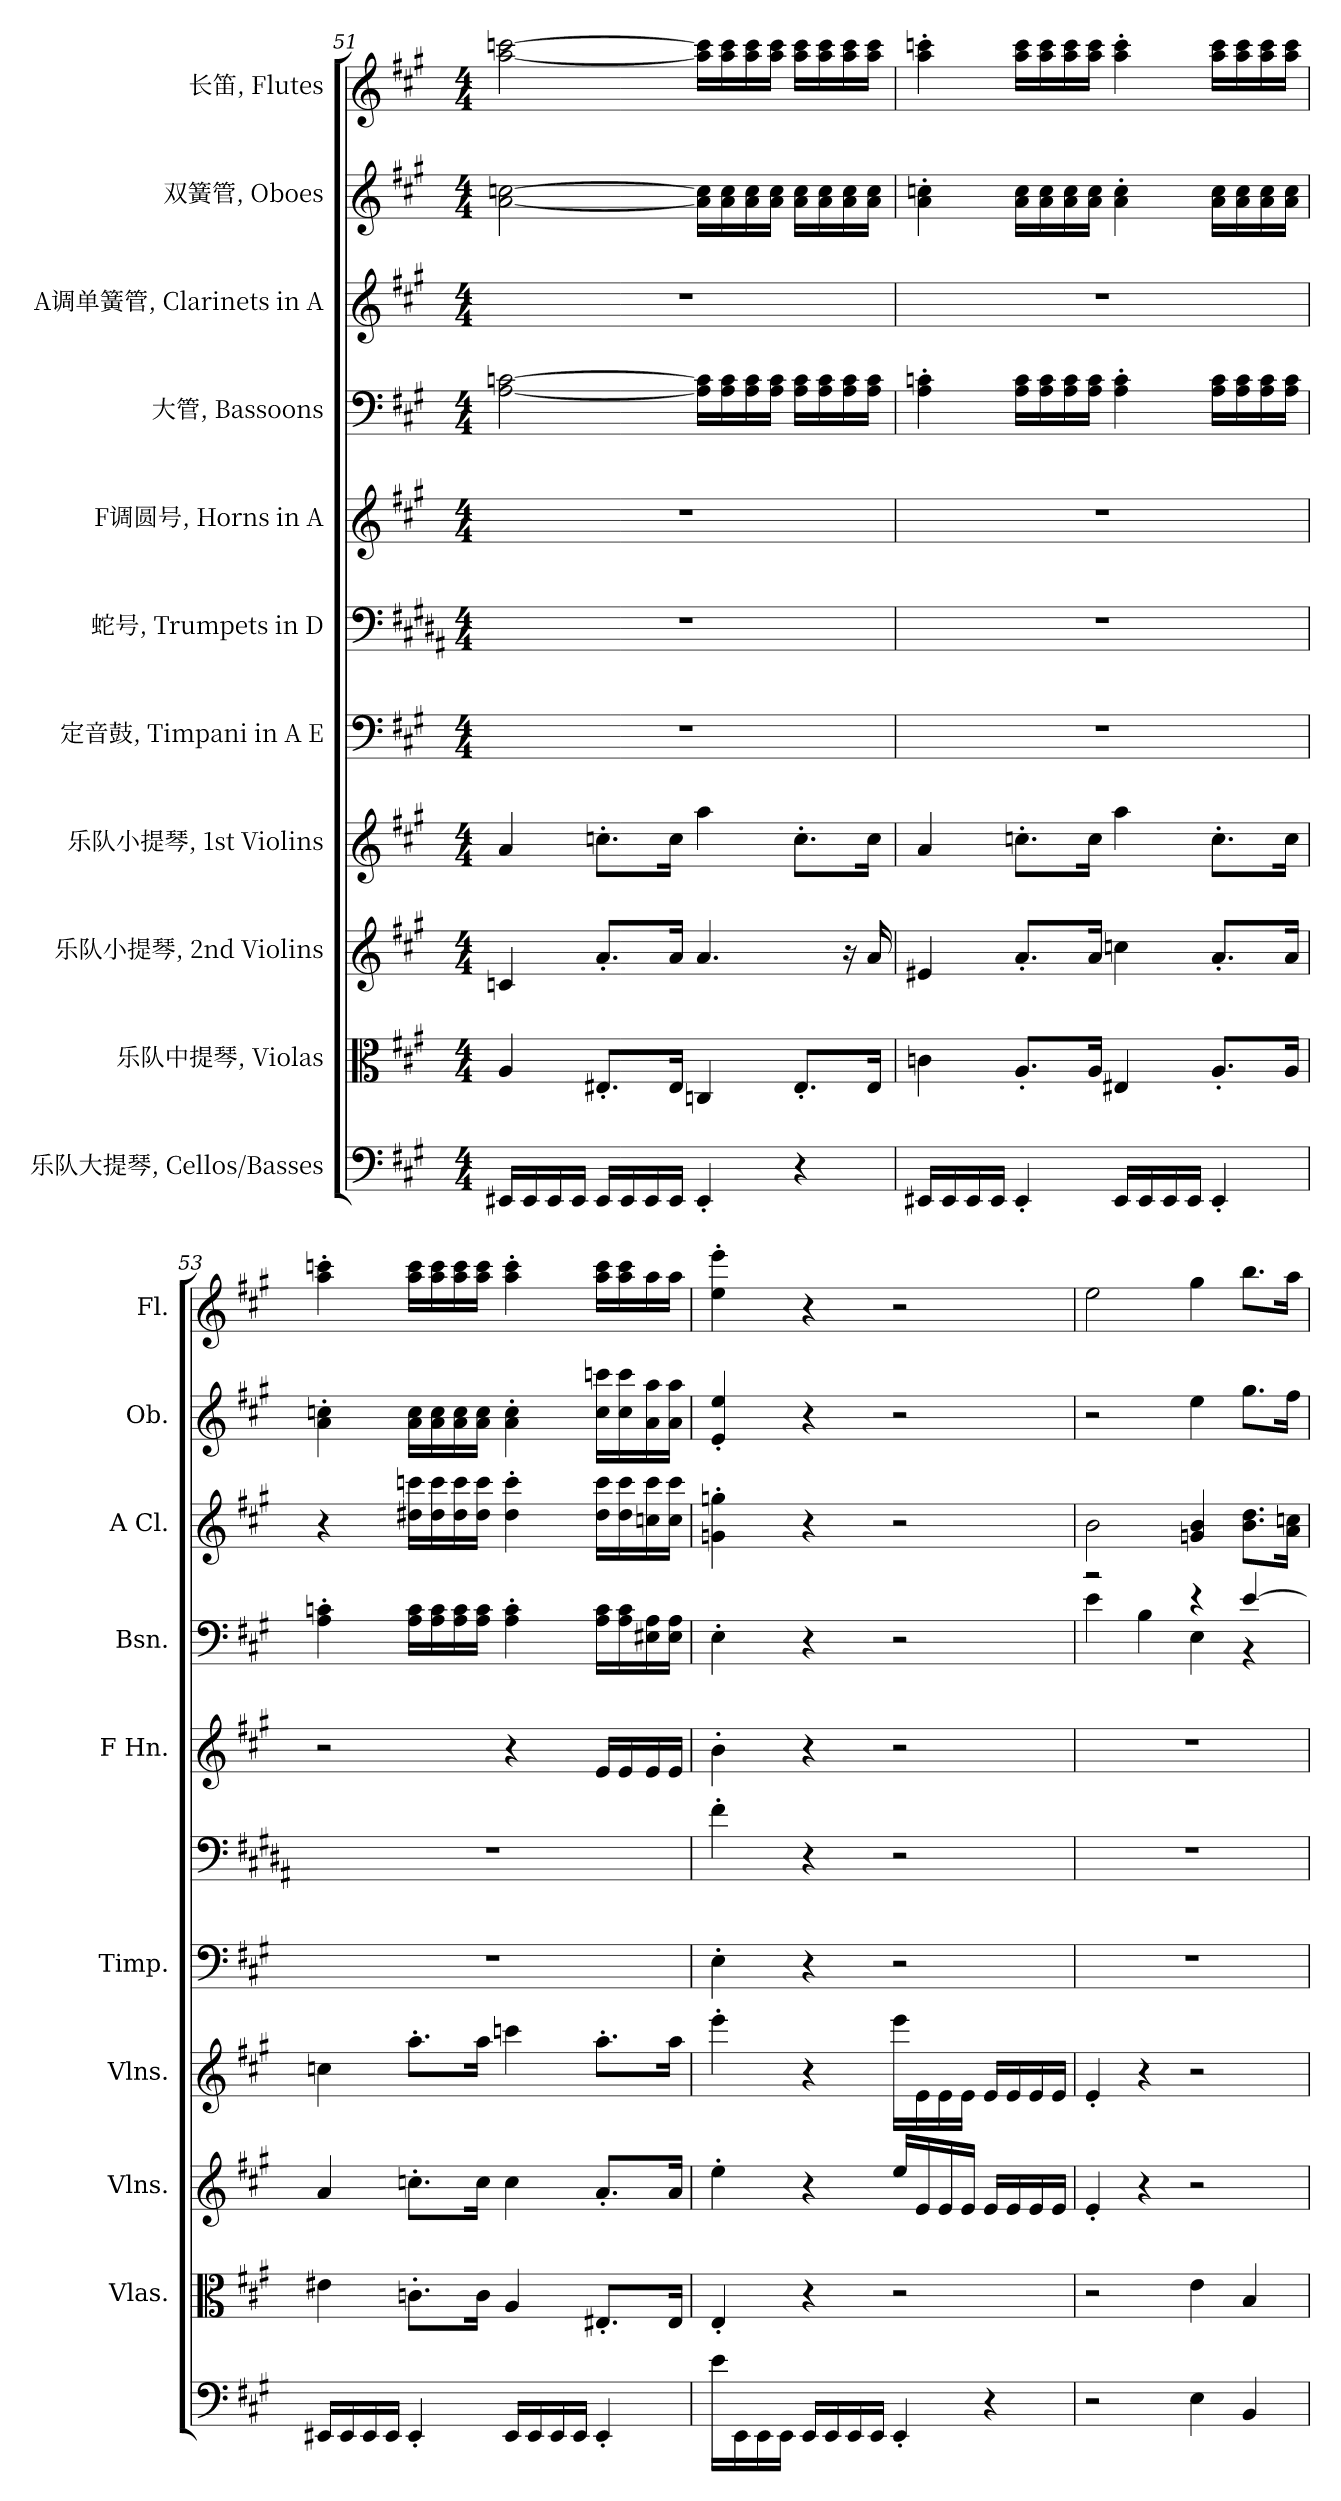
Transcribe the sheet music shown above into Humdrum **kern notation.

**kern	**kern	**kern	**kern	**kern	**kern	**kern	**kern	**kern	**kern	**kern
*part11	*part10	*part9	*part8	*part7	*part6	*part5	*part4	*part3	*part2	*part1
*staff11	*staff10	*staff9	*staff8	*staff7	*staff6	*staff5	*staff4	*staff3	*staff2	*staff1
*I"乐队大提琴, Cellos/Basses	*I"乐队中提琴, Violas	*I"乐队小提琴, 2nd Violins	*I"乐队小提琴, 1st Violins	*I"定音鼓, Timpani in A E	*I"蛇号, Trumpets in D	*I"F调圆号, Horns in A	*I"大管, Bassoons	*I"A调单簧管, Clarinets in A	*I"双簧管, Oboes	*I"长笛, Flutes
*	*I'Vlas.	*I'Vlns.	*I'Vlns.	*I'Timp.	*	*I'F Hn.	*I'Bsn.	*I'A Cl.	*I'Ob.	*I'Fl.
!!LO:PB:g=z
*clefF4	*clefC3	*clefG2	*clefG2	*clefF4	*clefF4	*clefG2	*clefF4	*clefG2	*clefG2	*clefG2
*	*	*	*	*	*ITrd1c2	*ITrd4c7	*	*ITrd2c3	*	*
*k[f#c#g#]	*k[f#c#g#]	*k[f#c#g#]	*k[f#c#g#]	*k[f#c#g#]	*k[f#c#g#]	*k[f#c#]	*k[f#c#g#]	*k[f#c#g#d#a#e#]	*k[f#c#g#]	*k[f#c#g#]
*M4/4	*M4/4	*M4/4	*M4/4	*M4/4	*M4/4	*M4/4	*M4/4	*M4/4	*M4/4	*M4/4
=51	=51	=51	=51	=51	=51	=51	=51	=51	=51	=51
16EE#X/LL	4A/	4cn/	4a/	1r	1r	1r	[2A\ [2cn\	1r	[2a\ [2ccn\	[2aa\ [2cccn\
16EE#/	.	.	.	.	.	.	.	.	.	.
16EE#/	.	.	.	.	.	.	.	.	.	.
16EE#/JJ	.	.	.	.	.	.	.	.	.	.
16EE#/LL	8.E#X'/L	8.a'/L	8.ccn'\L	.	.	.	.	.	.	.
16EE#/	.	.	.	.	.	.	.	.	.	.
16EE#/	.	.	.	.	.	.	.	.	.	.
16EE#/JJ	16E#/Jk	16a/Jk	16cc\Jk	.	.	.	.	.	.	.
4EE#'/	4Cn/	4.a/	4aa\	.	.	.	16A\] 16c\]LL	.	16a\] 16cc\]LL	16aa\] 16ccc\]LL
.	.	.	.	.	.	.	16A\ 16c\	.	16a\ 16cc\	16aa\ 16ccc\
.	.	.	.	.	.	.	16A\ 16c\	.	16a\ 16cc\	16aa\ 16ccc\
.	.	.	.	.	.	.	16A\ 16c\JJ	.	16a\ 16cc\JJ	16aa\ 16ccc\JJ
4r	8.E#'/L	.	8.cc'\L	.	.	.	16A\ 16c\LL	.	16a\ 16cc\LL	16aa\ 16ccc\LL
.	.	.	.	.	.	.	16A\ 16c\	.	16a\ 16cc\	16aa\ 16ccc\
.	.	16r	.	.	.	.	16A\ 16c\	.	16a\ 16cc\	16aa\ 16ccc\
.	16E#/Jk	16a/	16cc\Jk	.	.	.	16A\ 16c\JJ	.	16a\ 16cc\JJ	16aa\ 16ccc\JJ
!!LO:PB:g=z
=52	=52	=52	=52	=52	=52	=52	=52	=52	=52	=52
16EE#X/LL	4cn\	4e#X/	4a/	1r	1r	1r	4A\' 4cn\'	1r	4a\' 4ccn\'	4aa\' 4cccn\'
16EE#/	.	.	.	.	.	.	.	.	.	.
16EE#/	.	.	.	.	.	.	.	.	.	.
16EE#/JJ	.	.	.	.	.	.	.	.	.	.
4EE#'/	8.A'/L	8.a'/L	8.ccn'\L	.	.	.	16A\ 16c\LL	.	16a\ 16cc\LL	16aa\ 16ccc\LL
.	.	.	.	.	.	.	16A\ 16c\	.	16a\ 16cc\	16aa\ 16ccc\
.	.	.	.	.	.	.	16A\ 16c\	.	16a\ 16cc\	16aa\ 16ccc\
.	16A/Jk	16a/Jk	16cc\Jk	.	.	.	16A\ 16c\JJ	.	16a\ 16cc\JJ	16aa\ 16ccc\JJ
16EE#/LL	4E#X/	4ccn\	4aa\	.	.	.	4A\' 4c\'	.	4a\' 4cc\'	4aa\' 4ccc\'
16EE#/	.	.	.	.	.	.	.	.	.	.
16EE#/	.	.	.	.	.	.	.	.	.	.
16EE#/JJ	.	.	.	.	.	.	.	.	.	.
4EE#'/	8.A'/L	8.a'/L	8.cc'\L	.	.	.	16A\ 16c\LL	.	16a\ 16cc\LL	16aa\ 16ccc\LL
.	.	.	.	.	.	.	16A\ 16c\	.	16a\ 16cc\	16aa\ 16ccc\
.	.	.	.	.	.	.	16A\ 16c\	.	16a\ 16cc\	16aa\ 16ccc\
.	16A/Jk	16a/Jk	16cc\Jk	.	.	.	16A\ 16c\JJ	.	16a\ 16cc\JJ	16aa\ 16ccc\JJ
!!LO:PB:g=z
=53	=53	=53	=53	=53	=53	=53	=53	=53	=53	=53
16EE#X/LL	4e#X\	4a/	4ccn\	1r	1r	2r	4A\' 4cn\'	4r	4a\' 4ccn\'	4aa\' 4cccn\'
16EE#/	.	.	.	.	.	.	.	.	.	.
16EE#/	.	.	.	.	.	.	.	.	.	.
16EE#/JJ	.	.	.	.	.	.	.	.	.	.
4EE#'/	8.cn'\L	8.ccn'\L	8.aa'\L	.	.	.	16A\ 16c\LL	16b#X\ 16aan\LL	16a\ 16cc\LL	16aa\ 16ccc\LL
.	.	.	.	.	.	.	16A\ 16c\	16b#\ 16aa\	16a\ 16cc\	16aa\ 16ccc\
.	.	.	.	.	.	.	16A\ 16c\	16b#\ 16aa\	16a\ 16cc\	16aa\ 16ccc\
.	16c\Jk	16cc\Jk	16aa\Jk	.	.	.	16A\ 16c\JJ	16b#\ 16aa\JJ	16a\ 16cc\JJ	16aa\ 16ccc\JJ
16EE#/LL	4A/	4cc\	4cccn\	.	.	4r	4A\' 4c\'	4b#\' 4aa\'	4a\' 4cc\'	4aa\' 4ccc\'
16EE#/	.	.	.	.	.	.	.	.	.	.
16EE#/	.	.	.	.	.	.	.	.	.	.
16EE#/JJ	.	.	.	.	.	.	.	.	.	.
4EE#'/	8.E#X'/L	8.a'/L	8.aa'\L	.	.	16A/LL	16A\ 16c\LL	16b#\ 16aa\LL	16cc\ 16cccn\LL	16aa\ 16ccc\LL
.	.	.	.	.	.	16A/	16A\ 16c\	16b#\ 16aa\	16cc\ 16ccc\	16aa\ 16ccc\
.	.	.	.	.	.	16A/	16E#X\ 16A\	16an\ 16aa\	16a\ 16aa\	16aa\
.	16E#/Jk	16a/Jk	16aa\Jk	.	.	16A/JJ	16E#\ 16A\JJ	16a\ 16aa\JJ	16a\ 16aa\JJ	16aa\JJ
=54	=54	=54	=54	=54	=54	=54	=54	=54	=54	=54
16e\LL	4E'/	4ee'\	4eee'\	4E'\	4e'\	4e'\	4E'\	4en\' 4een\'	4e/' 4ee/'	4ee\' 4eee\'
16EE\	.	.	.	.	.	.	.	.	.	.
16EE\	.	.	.	.	.	.	.	.	.	.
16EE\JJ	.	.	.	.	.	.	.	.	.	.
16EE/LL	4r	4r	4r	4r	4r	4r	4r	4r	4r	4r
16EE/	.	.	.	.	.	.	.	.	.	.
16EE/	.	.	.	.	.	.	.	.	.	.
16EE/JJ	.	.	.	.	.	.	.	.	.	.
4EE'/	2r	16ee/LL	16eee\LL	2r	2r	2r	2r	2r	2r	2r
.	.	16e/	16e\	.	.	.	.	.	.	.
.	.	16e/	16e\	.	.	.	.	.	.	.
.	.	16e/JJ	16e\JJ	.	.	.	.	.	.	.
4r	.	16e/LL	16e/LL	.	.	.	.	.	.	.
.	.	16e/	16e/	.	.	.	.	.	.	.
.	.	16e/	16e/	.	.	.	.	.	.	.
.	.	16e/JJ	16e/JJ	.	.	.	.	.	.	.
!!LO:PB:g=z
=55	=55	=55	=55	=55	=55	=55	=55	=55	=55	=55
*	*	*	*	*	*	*	*^	*	*	*
2r	2r	4e'/	4e'/	1r	1r	1r	2r	4e\	2g#\	2r	2ee\
.	.	4r	4r	.	.	.	.	4B\	.	.	.
4E\	4e\	2r	2r	.	.	.	4r	4E\	4en/ 4g#/	4ee\	4gg#\
4BB/	4B/	.	.	.	.	.	[4e/	4r	8.g#\ 8.b\L	8.gg#\L	8.bb\L
.	.	.	.	.	.	.	.	.	16f#\ 16an\Jk	16ff#\Jk	16aa\Jk
*	*	*	*	*	*	*	*v	*v	*	*	*
=	=	=	=	=	=	=	=	=	=	=
*-	*-	*-	*-	*-	*-	*-	*-	*-	*-	*-
